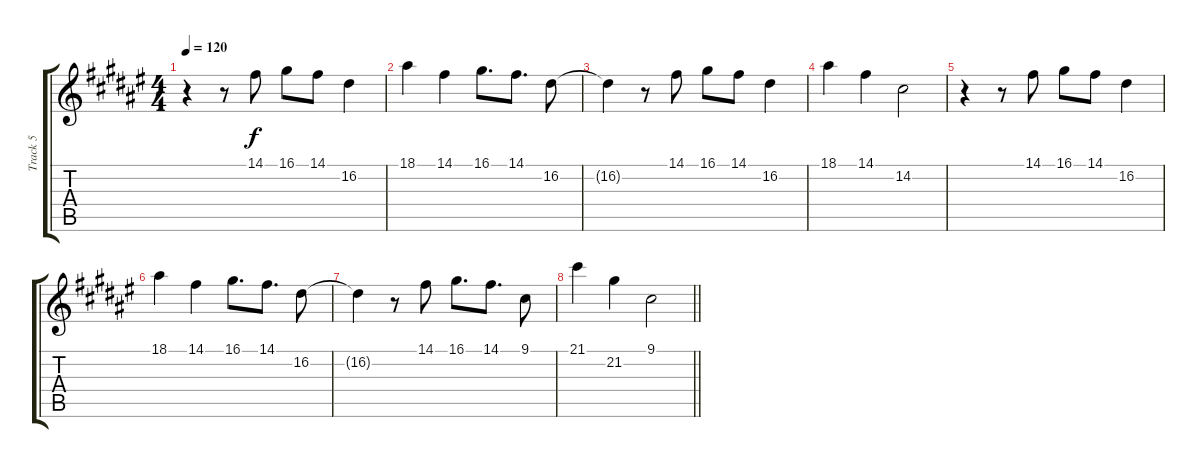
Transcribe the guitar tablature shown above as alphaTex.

\track ("Track 5" "Track 5") {instrument lead5charang}
\staff {score tabs}
\tuning (E4 B3 G3 D3 A2 E2) {hide}
\ts (4 4)
\tempo 120
\clef g2
\ks f#
r.4{dy f} r.8 14.1.8 16.1.8 14.1.8 16.2.4 |
18.1.4 14.1.4 16.1.8{d} 14.1.8{d} 16.2.8 |
16.2{t}.4 r.8 14.1.8 16.1.8 14.1.8 16.2.4 |
18.1.4 14.1.4 14.2.2 |
r.4 r.8 14.1.8 16.1.8 14.1.8 16.2.4 |
18.1.4 14.1.4 16.1.8{d} 14.1.8{d} 16.2.8 |
16.2{t}.4 r.8 14.1.8 16.1.8{d} 14.1.8{d} 9.1.8 |
\barLineRight lightlight
21.1.4 21.2.4 9.1.2
